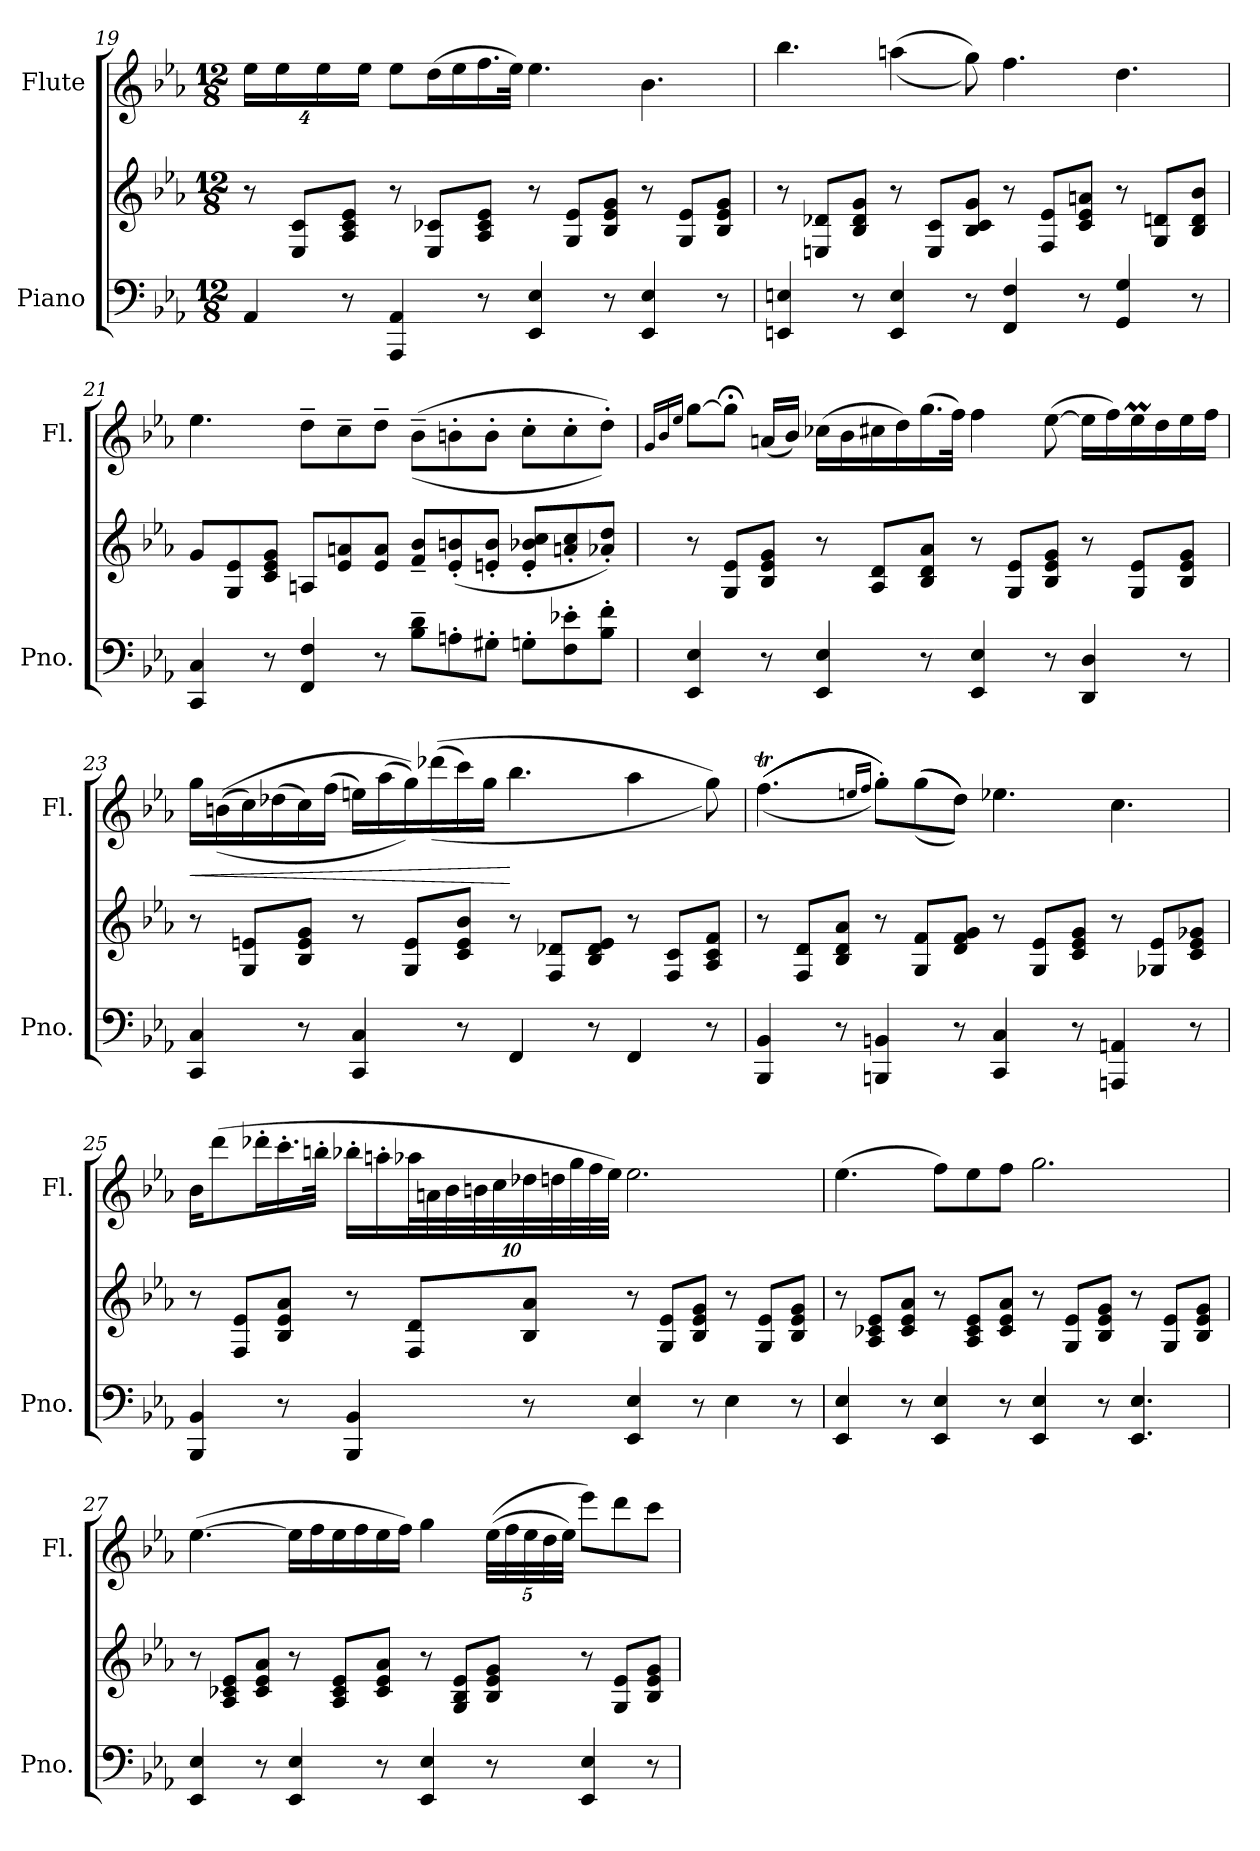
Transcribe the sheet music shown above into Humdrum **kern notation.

**kern	**kern	**kern	**dynam
*part2	*part2	*part1	*part1
*staff3	*staff2	*staff1	*staff1
*I"Piano	*	*I"Flute	*
*I'Pno.	*	*I'Fl.	*
!!LO:LB:g=z
*clefF4	*clefG2	*clefG2	*
*k[b-e-a-]	*k[b-e-a-]	*k[b-e-a-]	*
*M12/8	*M12/8	*M12/8	*
*	*	*Xbrackettup	*
=19	=19	=19	=19
4AA-/	8r	32%3ee-\L	.
.	.	32%3ee-\	.
.	8E-/ 8c/L	.	.
.	.	32%3ee-\	.
8r	8A-/ 8c/ 8e-/J	.	.
.	.	32%3ee-\J	.
4AAA-/ 4AA-/	8r	8ee-\L	.
.	8E-/ 8c-X/L	(>16dd\L	.
.	.	16ee-\	.
8r	8A-/ 8c-/ 8e-/J	16.ff\	.
.	.	32ee-\JJk)	.
4EE-/ 4E-/	8r	4.ee-\	.
.	8G/ 8e-/L	.	.
8r	8B-/ 8e-/ 8g/J	.	.
4EE-/ 4E-/	8r	4.b-\	.
.	8G/ 8e-/L	.	.
8r	8B-/ 8e-/ 8g/J	.	.
=20	=20	=20	=20
4EEn/ 4En/	8r	4.bb-\	.
.	8En/ 8d-X/L	.	.
8r	8B-/ 8d-/ 8g/J	.	.
4EE/ 4E/	8r	(>(>4aan\	.
.	8E/ 8c/L	.	.
8r	8B-/ 8c/ 8g/J	8gg\))	.
4FF/ 4F/	8r	4.ff\	.
.	8F/ 8e-/L	.	.
8r	8c/ 8e-/ 8an/J	.	.
4GG/ 4G/	8r	4.dd\	.
.	8G/ 8dn/L	.	.
8r	8B-/ 8d/ 8b-/J	.	.
!!LO:PB:g=z
=21	=21	=21	=21
4CC/ 4C/	8g/L	4.ee-\	.
.	8G/ 8e-/	.	.
8r	8c/ 8e-/ 8g/J	.	.
4FF/ 4F/	8An/L	8dd~\L	.
.	8e-/ 8an/	8cc~\	.
8r	8e-/ 8a/J	8dd~\J	.
8B-\~ 8d\~L	8f/~ 8b-/~L	(>(>8b-~\L	.
8An'\	(<8e-/' 8bn/'	8bn'\	.
8G#X'\J	8en/' 8b/'J	8b'\J	.
8Gn'\L	8e/' 8b-X/' 8cc/'L	8cc'\L	.
8F\' 8e-X\'	8an/' 8cc/'	8cc'\	.
8B-\' 8f\'J	8a-X/' 8dd/'J)	8dd'\J))	.
=22	=22	=22	=22
*	*	*MM53	*
.	.	16qg/LL	.
.	.	16qb-/	.
.	.	16qee-/JJ	.
4EE-/ 4E-/	8r	[8gg\L	.
.	8G/ 8e-/L	8gg;<\J]	.
*	*	*MM60	*
8r	8B-/ 8e-/ 8g/J	(<16an/LL	.
.	.	16b-/JJ)	.
4EE-/ 4E-/	8r	(>16cc-X\LL	.
.	.	16b-\	.
.	8A-/ 8d/L	16cc#X\	.
.	.	16dd\)	.
8r	8B-/ 8d/ 8a-/J	(>16.gg\	.
.	.	32ff\JJk)	.
4EE-/ 4E-/	8r	4ff\	.
.	8G/ 8e-/L	.	.
8r	8B-/ 8e-/ 8g/J	(>[8ee-\	.
4DD/ 4D/	8r	16ee-\LL]	.
.	.	16ff\)	.
.	8G/ 8e-/L	16ee-M\	.
.	.	16dd\	.
8r	8B-/ 8e-/ 8g/J	16ee-\	.
.	.	16ff\JJ	.
!!LO:LB:g=z
=23	=23	=23	=23
!	!	!	!LO:HP:b
4CC/ 4C/	8r	16gg\LL	<
.	.	(>(>(>16bn\	.
.	8G/ 8en/L	16cc\)	.
.	.	(>16dd-X\	.
8r	8B-/ 8e/ 8g/J	16cc\)	.
.	.	(>16ff\JJ	.
4CC/ 4C/	8r	16een\LL)	.
.	.	(>16aa-\	.
.	8G/ 8e/L	16gg\)))	.
.	.	(>(>(>16ddd-X\	.
8r	8c/ 8e/ 8b-/J	16ccc\)	.
.	.	16gg\JJ	.
4FF/	8r	4.bb-\	[
.	8F/ 8d-X/L	.	.
8r	8B-/ 8d-/ 8e/J	.	.
4FF/	8r	4aa-\	.
.	8F/ 8c/L	.	.
8r	8A-/ 8c/ 8f/J	8gg\))	.
=24	=24	=24	=24
4BBB-/ 4BB-/	8r	(>(>(>(>4.ffT\	.
.	8F/ 8d/L	.	.
8r	8B-/ 8d/ 8a-/J	.	.
.	.	16qeen/LL	.
.	.	16qff/JJ	.
4BBBn/ 4BBn/	8r	8gg'\L))))	.
.	8G/ 8f/L	(>(>(>(>8gg\	.
8r	8d/ 8f/ 8g/J	8dd\J))))	.
4CC/ 4C/	8r	4.ee-X\	.
.	8G/ 8e-/L	.	.
8r	8c/ 8e-/ 8g/J	.	.
4AAAn/ 4AAn/	8r	4.cc\	.
.	8G-X/ 8e-/L	.	.
8r	8c/ 8e-/ 8g-X/J	.	.
!!LO:LB:g=z
=25	=25	=25	=25
4BBB-/ 4BB-/	8r	16b-\KL	.
.	.	(>8ddd\	.
.	8F/ 8e-/L	.	.
.	.	16ddd-X'\L	.
8r	8B-/ 8e-/ 8a-/J	16.ccc'\	.
.	.	32bbn'\JJk	.
4BBB-/ 4BB-/	8r	16bb-X'\LL	.
.	.	16aan'\	.
.	8F/ 8d/L	40aa-X\L	.
.	.	40an\	.
.	.	40b-\	.
.	.	40bn\	.
.	.	40cc\	.
8r	8B-/ 8a-/J	40dd-X\	.
.	.	40ddn\	.
.	.	40gg\	.
.	.	40ff\	.
.	.	40ee-\JJJ)	.
4EE-/ 4E-/	8r	2.ee-\	.
.	8G/ 8e-/L	.	.
8r	8B-/ 8e-/ 8g/J	.	.
4E-\	8r	.	.
.	8G/ 8e-/L	.	.
8r	8B-/ 8e-/ 8g/J	.	.
=26	=26	=26	=26
4EE-/ 4E-/	8r	(>4.ee-\	.
.	8A-/ 8c-X/ 8e-/L	.	.
8r	8c-/ 8e-/ 8a-/J	.	.
4EE-/ 4E-/	8r	8ff\L)	.
.	8A-/ 8c-/ 8e-/L	8ee-\	.
8r	8c-/ 8e-/ 8a-/J	8ff\J	.
4EE-/ 4E-/	8r	2.gg\	.
.	8G/ 8e-/L	.	.
8r	8B-/ 8e-/ 8g/J	.	.
4.EE-/ 4.E-/	8r	.	.
.	8G/ 8e-/L	.	.
.	8B-/ 8e-/ 8g/J	.	.
!!LO:LB:g=z
=27	=27	=27	=27
4EE-/ 4E-/	8r	(>[4.ee-\	.
.	8A-/ 8c-X/ 8e-/L	.	.
8r	8c-/ 8e-/ 8a-/J	.	.
4EE-/ 4E-/	8r	16ee-\LL]	.
.	.	16ff\	.
.	8A-/ 8c-/ 8e-/L	16ee-\	.
.	.	16ff\	.
8r	8c-/ 8e-/ 8a-/J	16ee-\	.
.	.	16ff\JJ)	.
4EE-/ 4E-/	8r	4gg\	.
.	8G/ 8B-/ 8e-/L	.	.
8r	8B-/ 8e-/ 8g/J	(>(>40ee-\LLL	.
.	.	40ff\	.
.	.	40ee-\	.
.	.	40dd\	.
.	.	40ee-\JJJ)	.
4EE-/ 4E-/	8r	8eee-\L)	.
.	8G/ 8e-/L	8ddd\	.
8r	8B-/ 8e-/ 8g/J	8ccc\J	.
=	=	=	=
*-	*-	*-	*-
